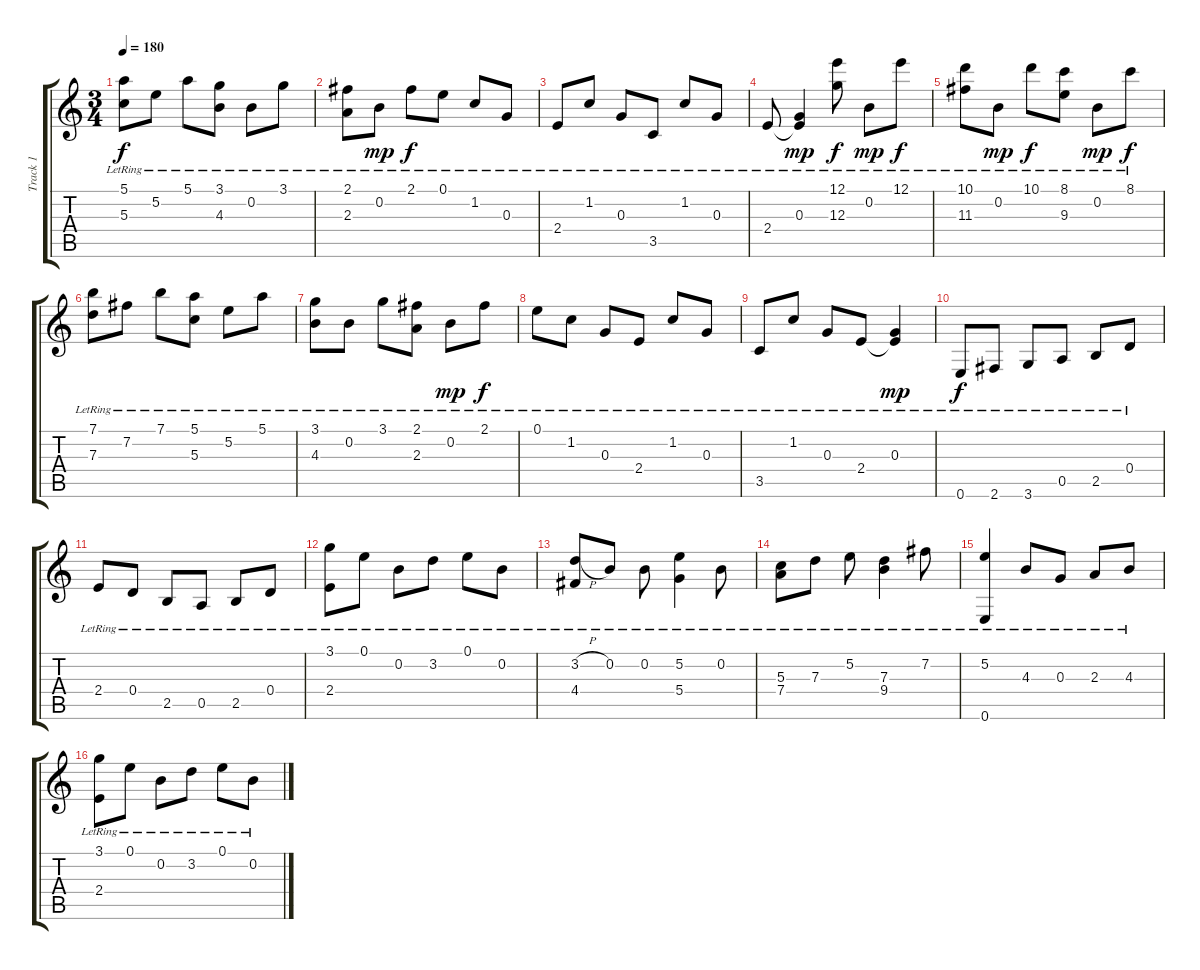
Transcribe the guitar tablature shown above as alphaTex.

\track ("Track 1" "Track 1") {instrument acousticguitarsteel}
\staff {score tabs}
\tuning (E4 B3 G3 D3 A2 E2) {hide}
\ts (3 4)
\tempo 180
\clef g2
\ks c
(5.1{lr} 5.3{lr}).8{dy f} 5.2{lr}.8 5.1{lr}.8 (3.1{lr} 4.3{lr}).8 0.2{lr}.8 3.1{lr}.8 |
(2.1{lr} 2.3{lr}).8 0.2{lr}.8{dy mp} 2.1{lr}.8{dy f} 0.1{lr}.8 1.2{lr}.8 0.3{lr}.8 |
2.4{lr}.8 1.2{lr}.8 0.3{lr}.8 3.5{lr}.8 1.2{lr}.8 0.3{lr}.8 |
2.4{lr}.8 (0.3{lr} 2.4{t}).4{dy mp} (12.1{lr} 12.3{lr}).8{dy f} 0.2{lr}.8{dy mp} 12.1{lr}.8{dy f} |
(10.1{lr} 11.3{lr}).8 0.2{lr}.8{dy mp} 10.1{lr}.8{dy f} (8.1{lr} 9.3{lr}).8 0.2{lr}.8{dy mp} 8.1{lr}.8{dy f} |
(7.1{lr} 7.3{lr}).8 7.2{lr}.8 7.1{lr}.8 (5.1{lr} 5.3{lr}).8 5.2{lr}.8 5.1{lr}.8 |
(3.1{lr} 4.3{lr}).8 0.2{lr}.8 3.1{lr}.8 (2.1{lr} 2.3{lr}).8 0.2{lr}.8{dy mp} 2.1{lr}.8{dy f} |
0.1{lr}.8 1.2{lr}.8 0.3{lr}.8 2.4{lr}.8 1.2{lr}.8 0.3{lr}.8 |
3.5{lr}.8 1.2{lr}.8 0.3{lr}.8 2.4{lr}.8 (0.3{lr} 2.4{t}).4{dy mp} |
0.6{lr}.8{dy f} 2.6{lr}.8 3.6{lr}.8 0.5{lr}.8 2.5{lr}.8 0.4{lr}.8 |
2.4{lr}.8 0.4{lr}.8 2.5{lr}.8 0.5{lr}.8 2.5{lr}.8 0.4{lr}.8 |
(3.1{lr} 2.4{lr}).8 0.1{lr}.8 0.2{lr}.8 3.2{lr}.8 0.1{lr}.8 0.2{lr}.8 |
(3.2{h lr} 4.4{lr}).8 0.2{lr}.8 0.2{lr}.8 (5.2{lr} 5.4{lr}).4 0.2{lr}.8 |
(5.3{lr} 7.4{lr}).8 7.3{lr}.8 5.2{lr}.8 (7.3{lr} 9.4{lr}).4 7.2{lr}.8 |
(5.2{lr} 0.6{lr}).4 4.3{lr}.8 0.3{lr}.8 2.3{lr}.8 4.3{lr}.8 |
(3.1{lr} 2.4{lr}).8 0.1{lr}.8 0.2{lr}.8 3.2{lr}.8 0.1{lr}.8 0.2{lr}.8
